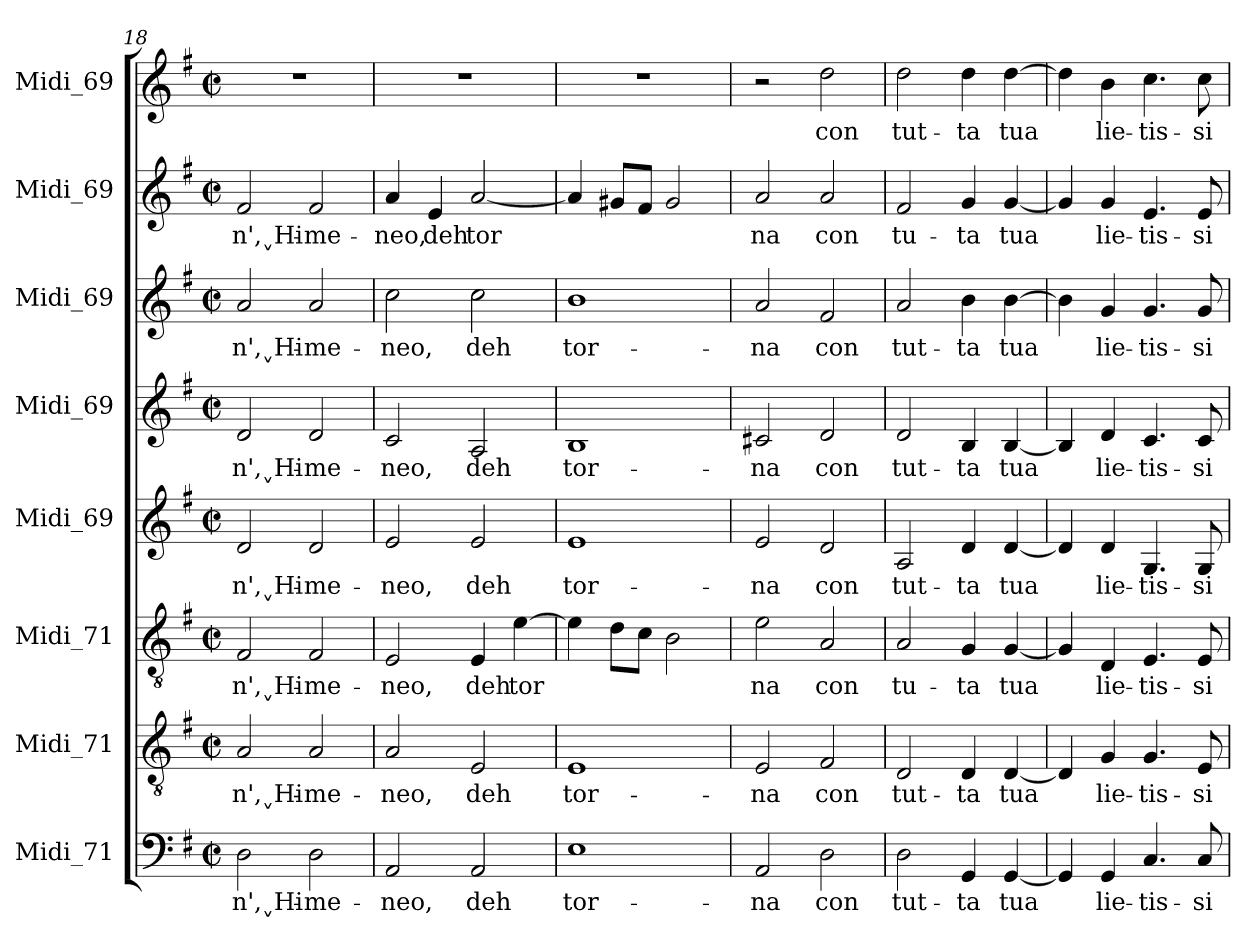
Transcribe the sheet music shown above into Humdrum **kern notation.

**kern	**text	**kern	**text	**kern	**text	**kern	**text	**kern	**text	**kern	**text	**kern	**text	**kern	**text
*part8	*part8	*part7	*part7	*part6	*part6	*part5	*part5	*part4	*part4	*part3	*part3	*part2	*part2	*part1	*part1
*staff8	*staff8	*staff7	*staff7	*staff6	*staff6	*staff5	*staff5	*staff4	*staff4	*staff3	*staff3	*staff2	*staff2	*staff1	*staff1
*I"Midi_71	*	*I"Midi_71	*	*I"Midi_71	*	*I"Midi_69	*	*I"Midi_69	*	*I"Midi_69	*	*I"Midi_69	*	*I"Midi_69	*
!!LO:LB:g=z
*clefF4	*	*clefGv2	*	*clefGv2	*	*clefG2	*	*clefG2	*	*clefG2	*	*clefG2	*	*clefG2	*
*k[f#]	*	*k[f#]	*	*k[f#]	*	*k[f#]	*	*k[f#]	*	*k[f#]	*	*k[f#]	*	*k[f#]	*
*G:	*	*G:	*	*G:	*	*G:	*	*G:	*	*G:	*	*G:	*	*G:	*
*M2/2	*	*M2/2	*	*M2/2	*	*M2/2	*	*M2/2	*	*M2/2	*	*M2/2	*	*M2/2	*
*met(c|)	*	*met(c|)	*	*met(c|)	*	*met(c|)	*	*met(c|)	*	*met(c|)	*	*met(c|)	*	*met(c|)	*
=18	=18	=18	=18	=18	=18	=18	=18	=18	=18	=18	=18	=18	=18	=18	=18
!	!LO:LY:b	!	!LO:LY:b	!	!LO:LY:b	!	!LO:LY:b	!	!LO:LY:b	!	!LO:LY:b	!	!LO:LY:b	!	!
2D	-n',ˬHi-	2A	-n',ˬHi-	2F#	-n',ˬHi-	2d	-n',ˬHi-	2d	-n',ˬHi-	2a	-n',ˬHi-	2f#	-n',ˬHi-	1r	.
!	!LO:LY:b	!	!LO:LY:b	!	!LO:LY:b	!	!LO:LY:b	!	!LO:LY:b	!	!LO:LY:b	!	!LO:LY:b	!	!
2D	-me-	2A	-me-	2F#	-me-	2d	-me-	2d	-me-	2a	-me-	2f#	-me-	.	.
=19	=19	=19	=19	=19	=19	=19	=19	=19	=19	=19	=19	=19	=19	=19	=19
!	!LO:LY:b	!	!LO:LY:b	!	!LO:LY:b	!	!LO:LY:b	!	!LO:LY:b	!	!LO:LY:b	!	!LO:LY:b	!	!
2AA	-neo,	2A	-neo,	2E	-neo,	2e	-neo,	2c	-neo,	2cc	-neo,	4a	-neo,	1r	.
!	!	!	!	!	!	!	!	!	!	!	!	!	!LO:LY:b	!	!
.	.	.	.	.	.	.	.	.	.	.	.	4e	deh	.	.
!	!LO:LY:b	!	!LO:LY:b	!	!LO:LY:b	!	!LO:LY:b	!	!LO:LY:b	!	!LO:LY:b	!	!LO:LY:b	!	!
2AA	deh	2E	deh	4E	deh	2e	deh	2A	deh	2cc	deh	[2a	tor	.	.
!	!	!	!	!	!LO:LY:b	!	!	!	!	!	!	!	!	!	!
.	.	.	.	[4e	tor	.	.	.	.	.	.	.	.	.	.
=20	=20	=20	=20	=20	=20	=20	=20	=20	=20	=20	=20	=20	=20	=20	=20
!	!LO:LY:b	!	!LO:LY:b	!	!	!	!LO:LY:b	!	!LO:LY:b	!	!LO:LY:b	!	!	!	!
1E	tor-	1E	tor-	4e]	.	1e	tor-	1B	tor-	1b	tor-	4a]	.	1r	.
.	.	.	.	8dL	.	.	.	.	.	.	.	8g#L	.	.	.
.	.	.	.	8cJ	.	.	.	.	.	.	.	8f#J	.	.	.
.	.	.	.	2B	.	.	.	.	.	.	.	2g#	.	.	.
=21	=21	=21	=21	=21	=21	=21	=21	=21	=21	=21	=21	=21	=21	=21	=21
!	!LO:LY:b	!	!LO:LY:b	!	!LO:LY:b	!	!LO:LY:b	!	!LO:LY:b	!	!LO:LY:b	!	!LO:LY:b	!	!
2AA	-na	2E	-na	2e	na	2e	-na	2c#X	-na	2a	-na	2a	na	2r	.
!	!LO:LY:b	!	!LO:LY:b	!	!LO:LY:b	!	!LO:LY:b	!	!LO:LY:b	!	!LO:LY:b	!	!LO:LY:b	!	!LO:LY:b
2D	con	2F#	con	2A	con	2d	con	2d	con	2f#	con	2a	con	2dd	con
=22	=22	=22	=22	=22	=22	=22	=22	=22	=22	=22	=22	=22	=22	=22	=22
!	!LO:LY:b	!	!LO:LY:b	!	!LO:LY:b	!	!LO:LY:b	!	!LO:LY:b	!	!LO:LY:b	!	!LO:LY:b	!	!LO:LY:b
2D	tut-	2D	tut-	2A	tu-	2A	tut-	2d	tut-	2a	tut-	2f#	tu-	2dd	tut-
!	!LO:LY:b	!	!LO:LY:b	!	!LO:LY:b	!	!LO:LY:b	!	!LO:LY:b	!	!LO:LY:b	!	!LO:LY:b	!	!LO:LY:b
4GG	-ta	4D	-ta	4G	-ta	4d	-ta	4B	-ta	4b	-ta	4g	-ta	4dd	-ta
!	!LO:LY:b	!	!LO:LY:b	!	!LO:LY:b	!	!LO:LY:b	!	!LO:LY:b	!	!LO:LY:b	!	!LO:LY:b	!	!LO:LY:b
[4GG	tua	[4D	tua	[4G	tua	[4d	tua	[4B	tua	[4b	tua	[4g	tua	[4dd	tua
=23	=23	=23	=23	=23	=23	=23	=23	=23	=23	=23	=23	=23	=23	=23	=23
4GG]	.	4D]	.	4G]	.	4d]	.	4B]	.	4b]	.	4g]	.	4dd]	.
!	!LO:LY:b	!	!LO:LY:b	!	!LO:LY:b	!	!LO:LY:b	!	!LO:LY:b	!	!LO:LY:b	!	!LO:LY:b	!	!LO:LY:b
4GG	lie-	4G	lie-	4D	lie-	4d	lie-	4d	lie-	4g	lie-	4g	lie-	4b	lie-
!	!LO:LY:b	!	!LO:LY:b	!	!LO:LY:b	!	!LO:LY:b	!	!LO:LY:b	!	!LO:LY:b	!	!LO:LY:b	!	!LO:LY:b
4.C	-tis-	4.G	-tis-	4.E	-tis-	4.G	-tis-	4.c	-tis-	4.g	-tis-	4.e	-tis-	4.cc	-tis-
!	!LO:LY:b	!	!LO:LY:b	!	!LO:LY:b	!	!LO:LY:b	!	!LO:LY:b	!	!LO:LY:b	!	!LO:LY:b	!	!LO:LY:b
8C	-si-	8E	-si-	8E	-si-	8G	-si-	8c	-si-	8g	-si-	8e	-si-	8cc	-si-
=	=	=	=	=	=	=	=	=	=	=	=	=	=	=	=
*-	*-	*-	*-	*-	*-	*-	*-	*-	*-	*-	*-	*-	*-	*-	*-
